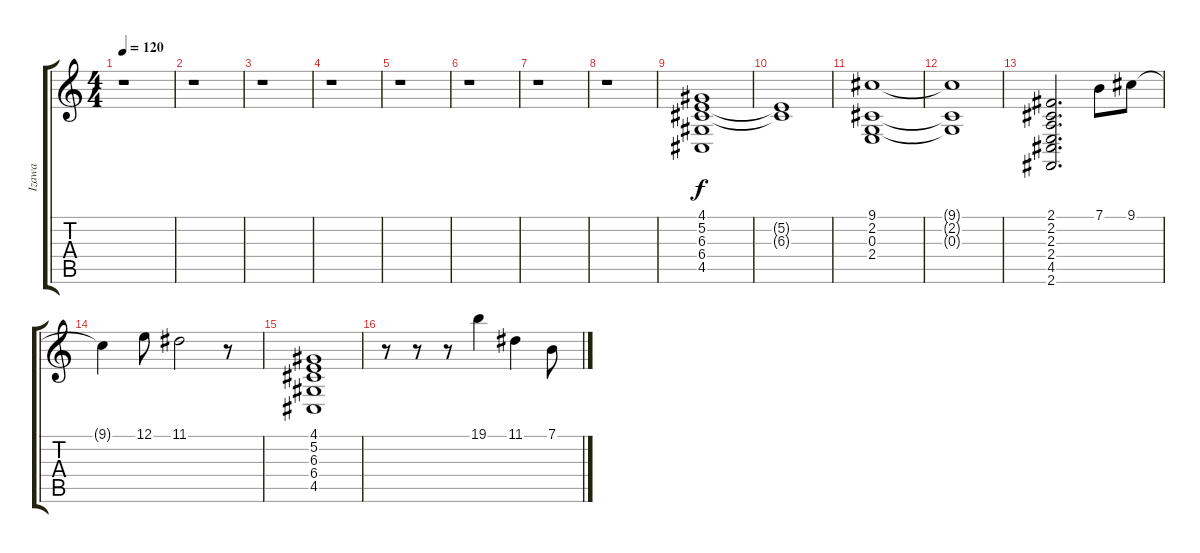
\track ("Izawa" "Izawa") {instrument vibraphone}
\staff {score tabs}
\tuning (E4 B3 G3 D3 A2 E2) {hide}
\ts (4 4)
\tempo 120
\clef g2
\ks c
r.1{dy f instrument vibraphone} |
r.1 |
r.1 |
r.1 |
r.1 |
r.1 |
r.1 |
r.1 |
(4.1 5.2 6.3 6.4 4.5).1 |
(5.2{t} 6.3{t}).1 |
(9.1 2.2 0.3 2.4).1 |
(9.1{t} 2.2{t} 0.3{t}).1 |
(2.1 2.2 2.3 2.4 4.5 2.6).2{d} 7.1.8 9.1.8 |
9.1{t}.4 12.1.8 11.1.2 r.8 |
(4.1 5.2 6.3 6.4 4.5).1 |
r.8 r.8 r.8 19.1.4 11.1.4 7.1.8
